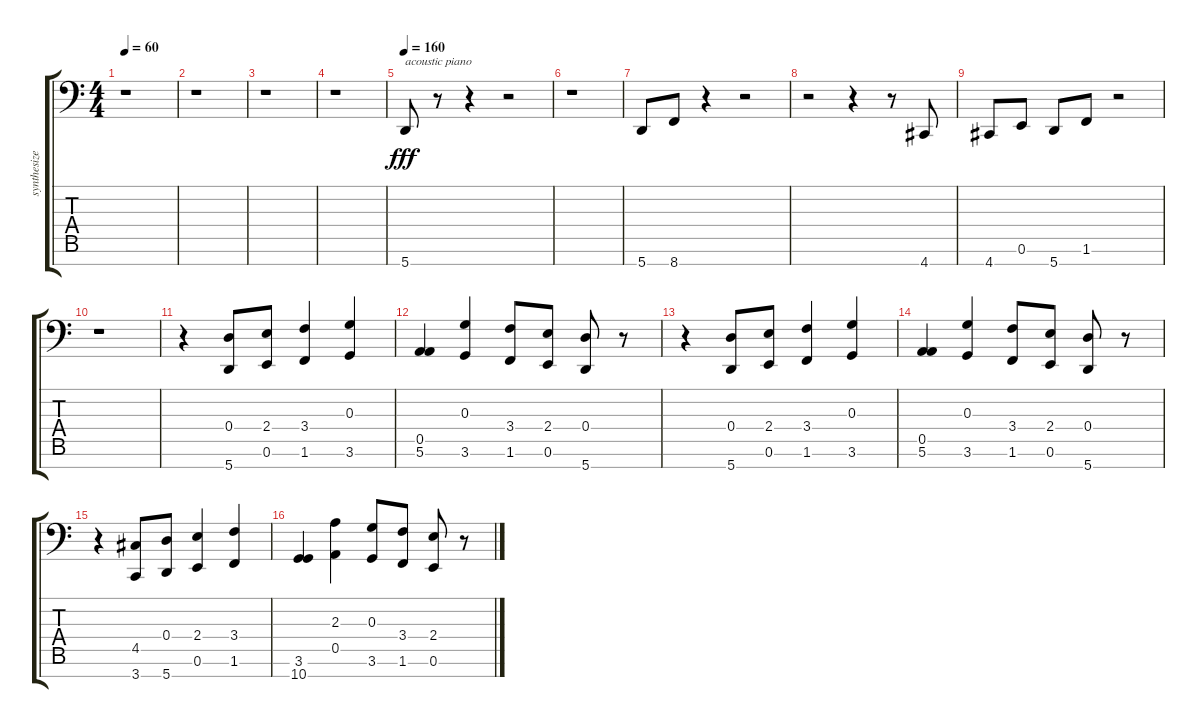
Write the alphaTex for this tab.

\track ("synthesizer" "synthesize") {instrument acousticgrandpiano}
\staff {score tabs}
\tuning (E4 B3 G3 D3 A2 E2 A1) {hide}
\ts (4 4)
\tempo 60
\clef f4
\ks c
r.1{dy fff instrument acousticgrandpiano} |
r.1 |
r.1 |
r.1 |
\tempo 160
5.7.8{txt "acoustic piano" instrument acousticgrandpiano} r.8 r.4 r.2 |
r.1 |
5.7.8 8.7.8 r.4 r.2 |
r.2 r.4 r.8 4.7.8 |
4.7.8 0.6.8 5.7.8 1.6.8 r.2 |
r.1 |
r.4 (0.4 5.7).8 (2.4 0.6).8 (3.4 1.6).4 (0.3 3.6).4 |
(0.5 5.6).4 (0.3 3.6).4 (3.4 1.6).8 (2.4 0.6).8 (0.4 5.7).8 r.8 |
r.4 (0.4 5.7).8 (2.4 0.6).8 (3.4 1.6).4 (0.3 3.6).4 |
(0.5 5.6).4 (0.3 3.6).4 (3.4 1.6).8 (2.4 0.6).8 (0.4 5.7).8 r.8 |
r.4 (4.5 3.7).8 (0.4 5.7).8 (2.4 0.6).4 (3.4 1.6).4 |
(3.6 10.7).4 (2.3 0.5).4 (0.3 3.6).8 (3.4 1.6).8 (2.4 0.6).8 r.8
